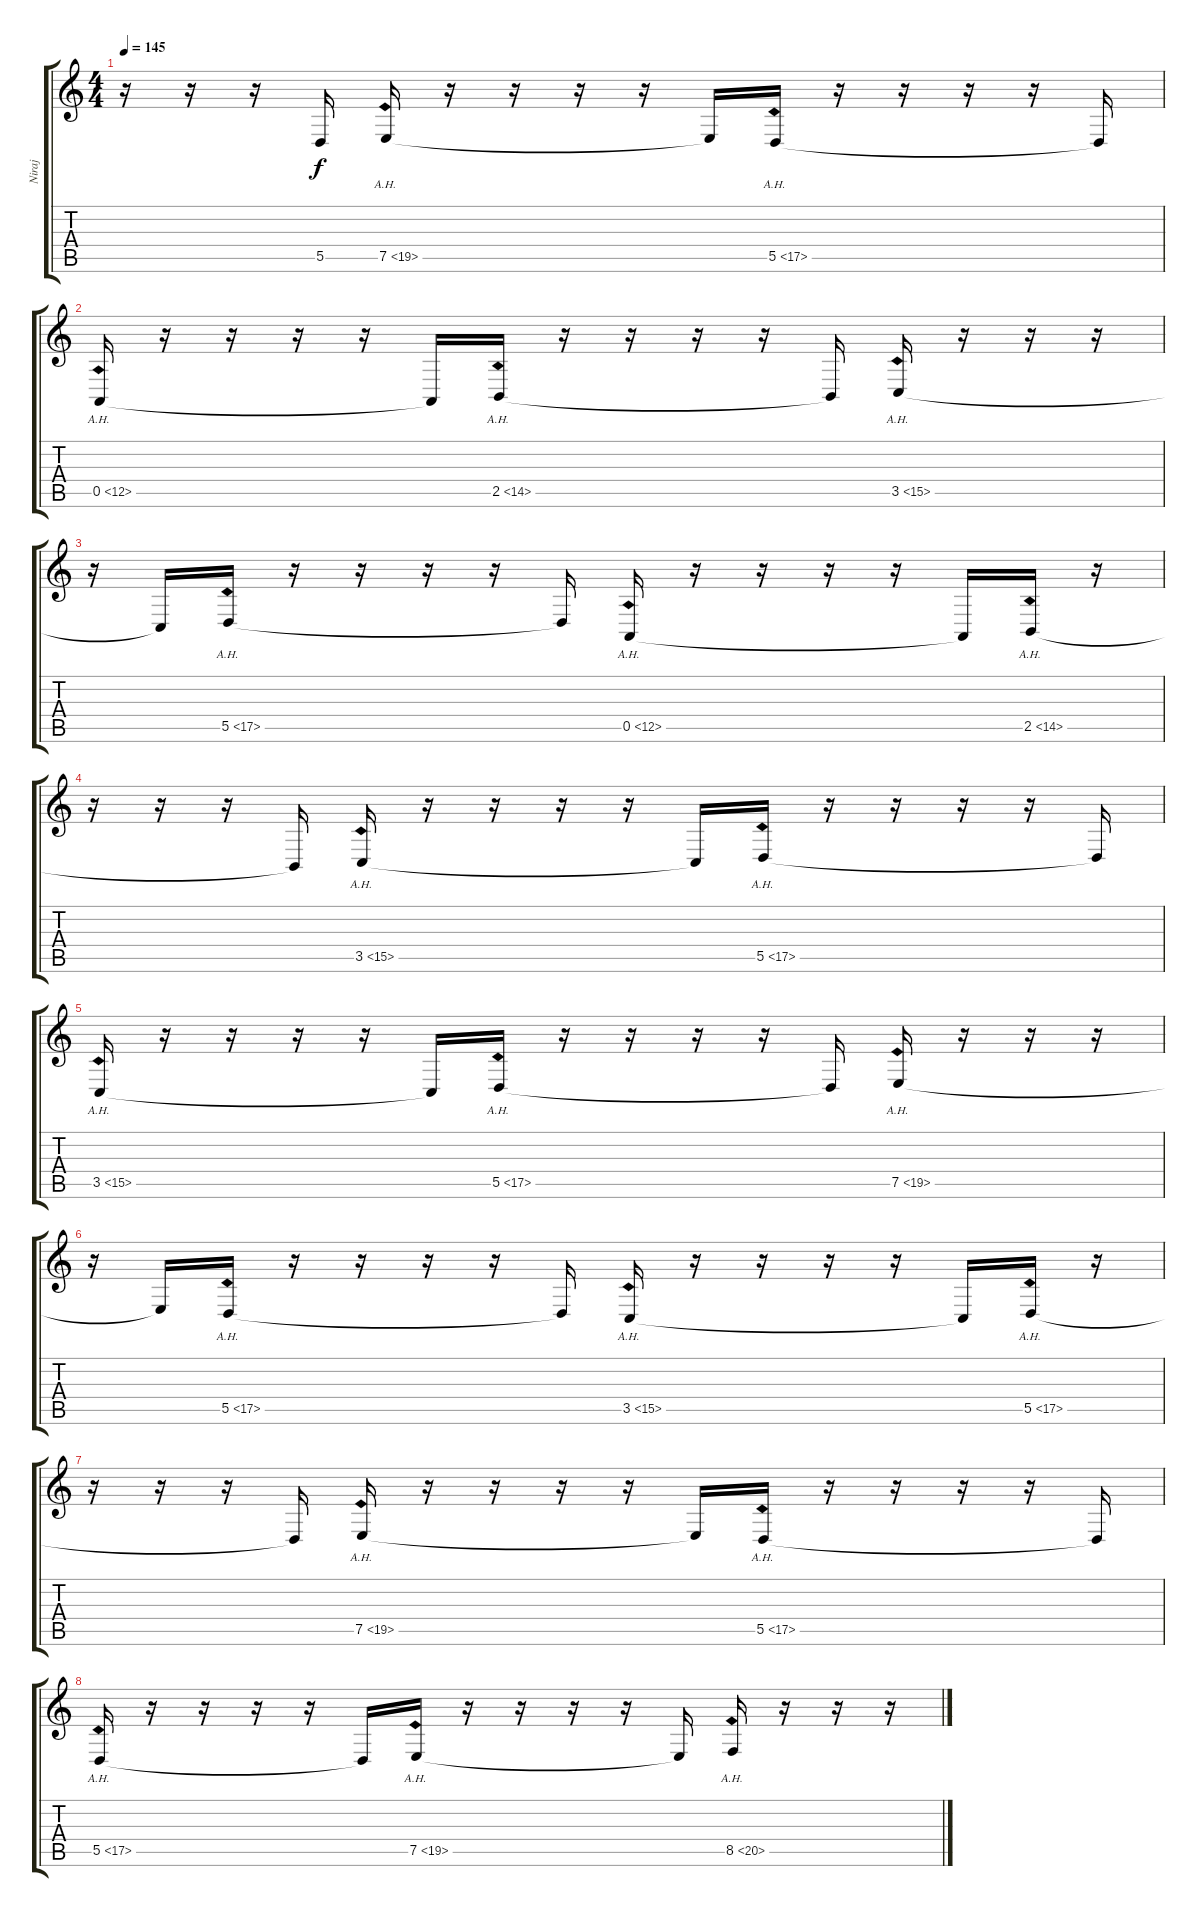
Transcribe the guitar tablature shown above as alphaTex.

\track ("Niraj" "Niraj") {instrument acousticgrandpiano}
\staff {score tabs}
\tuning (E4 B3 G3 D3 A2 D2) {hide}
\ts (4 4)
\tempo 145
\clef g2
\ks c
r.16{dy f} r.16 r.16 5.5{t}.16 7.5{ah 12}.16 r.16 r.16 r.16 r.16 7.5{t}.16 5.5{ah 12}.16 r.16 r.16 r.16 r.16 5.5{t}.16 |
0.5{ah 12}.16 r.16 r.16 r.16 r.16 0.5{t}.16 2.5{ah 12}.16 r.16 r.16 r.16 r.16 2.5{t}.16 3.5{ah 12}.16 r.16 r.16 r.16 |
r.16 3.5{t}.16 5.5{ah 12}.16 r.16 r.16 r.16 r.16 5.5{t}.16 0.5{ah 12}.16 r.16 r.16 r.16 r.16 0.5{t}.16 2.5{ah 12}.16 r.16 |
r.16 r.16 r.16 2.5{t}.16 3.5{ah 12}.16 r.16 r.16 r.16 r.16 3.5{t}.16 5.5{ah 12}.16 r.16 r.16 r.16 r.16 5.5{t}.16 |
3.5{ah 12}.16 r.16 r.16 r.16 r.16 3.5{t}.16 5.5{ah 12}.16 r.16 r.16 r.16 r.16 5.5{t}.16 7.5{ah 12}.16 r.16 r.16 r.16 |
r.16 7.5{t}.16 5.5{ah 12}.16 r.16 r.16 r.16 r.16 5.5{t}.16 3.5{ah 12}.16 r.16 r.16 r.16 r.16 3.5{t}.16 5.5{ah 12}.16 r.16 |
r.16 r.16 r.16 5.5{t}.16 7.5{ah 12}.16 r.16 r.16 r.16 r.16 7.5{t}.16 5.5{ah 12}.16 r.16 r.16 r.16 r.16 5.5{t}.16 |
5.5{ah 12}.16 r.16 r.16 r.16 r.16 5.5{t}.16 7.5{ah 12}.16 r.16 r.16 r.16 r.16 7.5{t}.16 8.5{ah 12}.16 r.16 r.16 r.16
